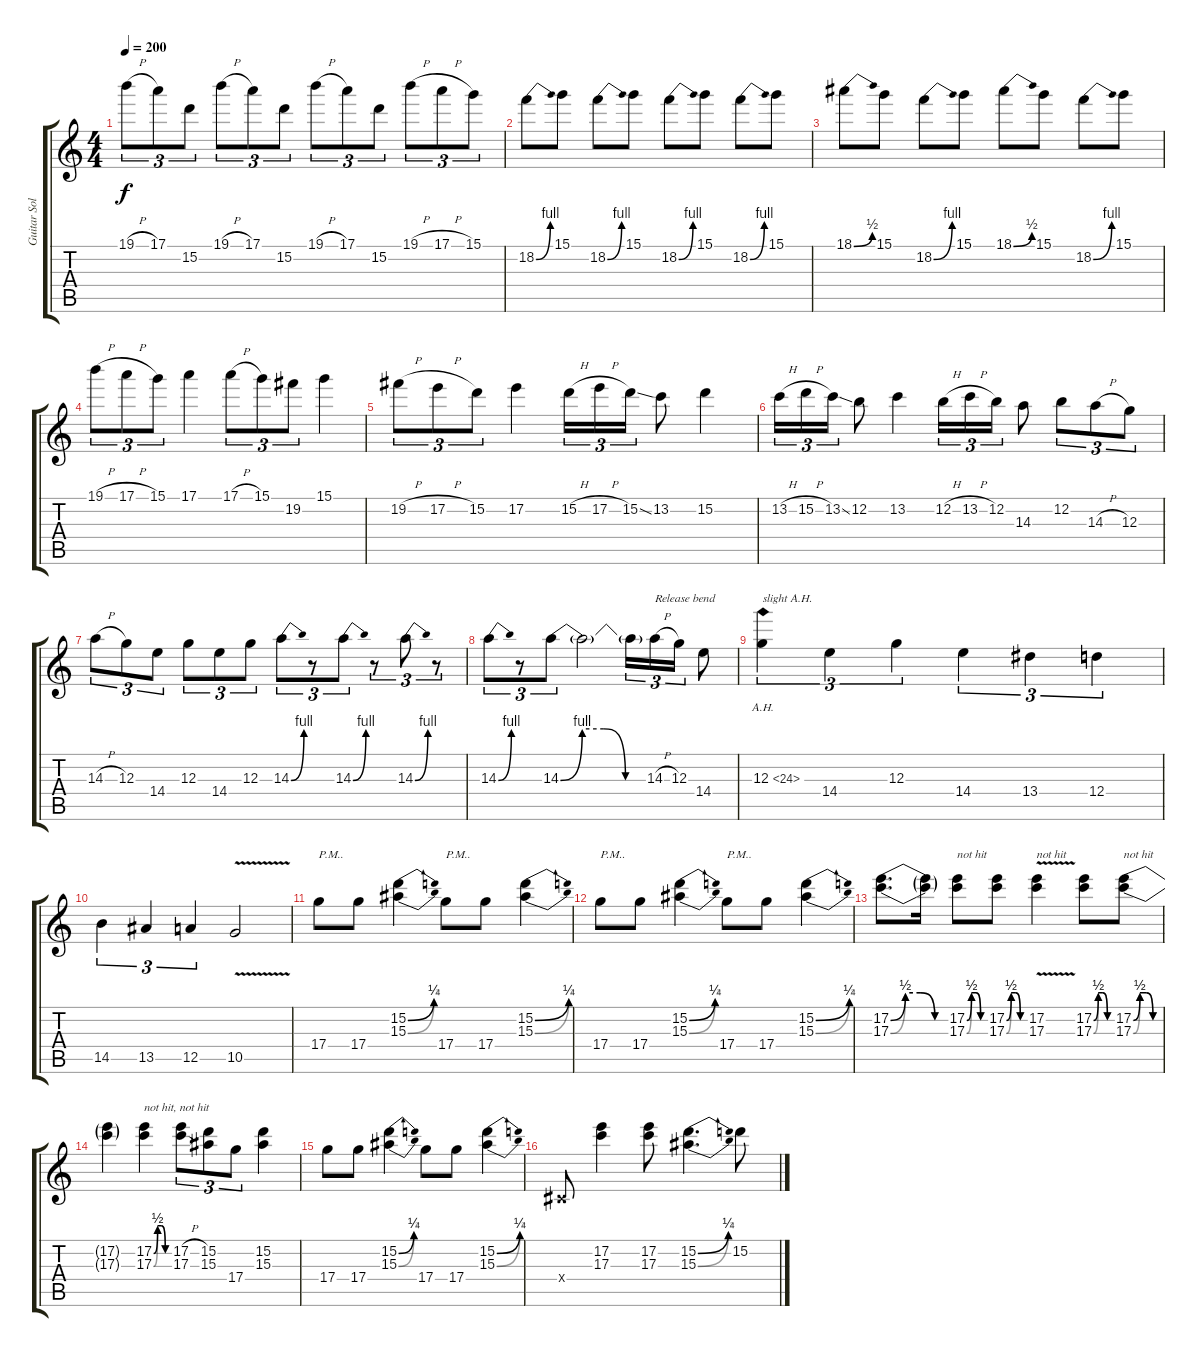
\track ("Guitar Solo" "Guitar Sol") {instrument overdrivenguitar}
\staff {score tabs}
\tuning (E4 B3 G3 D3 A2 E2) {hide}
\ts (4 4)
\tempo 200
\clef g2
\ks c
19.1{h}.8{tu (3 2) dy f} 17.1.8{tu (3 2)} 15.2.8{tu (3 2)} 19.1{h}.8{tu (3 2)} 17.1.8{tu (3 2)} 15.2.8{tu (3 2)} 19.1{h}.8{tu (3 2)} 17.1.8{tu (3 2)} 15.2.8{tu (3 2)} 19.1{h}.8{tu (3 2)} 17.1{h}.8{tu (3 2)} 15.1.8{tu (3 2)} |
18.2{be (bend 0 0 60 4)}.8 15.1.8 18.2{be (bend 0 0 60 4)}.8 15.1.8 18.2{be (bend 0 0 60 4)}.8 15.1.8 18.2{be (bend 0 0 60 4)}.8 15.1.8 |
18.1{be (bend 0 0 60 2)}.8 15.1.8 18.2{be (bend 0 0 60 4)}.8 15.1.8 18.1{be (bend 0 0 60 2)}.8 15.1.8 18.2{be (bend 0 0 60 4)}.8 15.1.8 |
19.1{h}.8{tu (3 2)} 17.1{h}.8{tu (3 2)} 15.1.8{tu (3 2)} 17.1.4 17.1{h}.8{tu (3 2)} 15.1.8{tu (3 2)} 19.2.8{tu (3 2)} 15.1.4 |
19.2{h}.8{tu (3 2)} 17.2{h}.8{tu (3 2)} 15.2.8{tu (3 2)} 17.2.4 15.2{h}.16{tu (3 2)} 17.2{h}.16{tu (3 2)} 15.2{ss}.16{tu (3 2)} 13.2.8 15.2.4 |
13.2{h}.16{tu (3 2)} 15.2{h}.16{tu (3 2)} 13.2{ss}.16{tu (3 2)} 12.2.8 13.2.4 12.2{h}.16{tu (3 2)} 13.2{h}.16{tu (3 2)} 12.2.16{tu (3 2)} 14.3.8 12.2.8{tu (3 2)} 14.3{h}.8{tu (3 2)} 12.3.8{tu (3 2)} |
14.3{h}.8{tu (3 2)} 12.3.8{tu (3 2)} 14.4.8{tu (3 2)} 12.3.8{tu (3 2)} 14.4.8{tu (3 2)} 12.3.8{tu (3 2)} 14.3{be (bend 0 0 60 4)}.8{tu (3 2)} r.8{tu (3 2)} 14.3{be (bend 0 0 60 4)}.8{tu (3 2)} r.8{tu (3 2)} 14.3{be (bend 0 0 60 4)}.8{tu (3 2)} r.8{tu (3 2)} |
14.3{be (bend 0 0 60 4)}.8{tu (3 2)} r.8{tu (3 2)} 14.3{be (custom 0 0 15 4 30 4 45 0 60 0)}.8{tu (3 2)} 14.3{t}.2 14.3{t}.16{tu (3 2)} 14.3{h}.16{tu (3 2) txt "Release bend"} 12.3.16{tu (3 2)} 14.4.8 |
12.3{ah 12}.4{tu (3 2) txt "slight A.H."} 14.4.4{tu (3 2)} 12.3.4{tu (3 2)} 14.4.4{tu (3 2)} 13.4.4{tu (3 2)} 12.4.4{tu (3 2)} |
14.5.4{tu (3 2)} 13.5.4{tu (3 2)} 12.5.4{tu (3 2)} 10.5{v}.2 |
17.4.8{txt "P.M.."} 17.4.8 (15.2{be (bend 0 0 60 1)} 15.3{be (bend 0 0 60 2)}).4 17.4.8{txt "P.M.."} 17.4.8 (15.2{be (bend 0 0 60 1)} 15.3{be (bend 0 0 60 2)}).4 |
17.4.8{txt "P.M.."} 17.4.8 (15.2{be (bend 0 0 60 1)} 15.3{be (bend 0 0 60 2)}).4 17.4.8{txt "P.M.."} 17.4.8 (15.2{be (bend 0 0 60 1)} 15.3{be (bend 0 0 60 2)}).4 |
(17.2{be (custom 0 0 15 2 30 2 45 0 60 0)} 17.3{be (custom 0 0 15 2 30 2 45 0 60 0)}).8{d} (17.2{t} 17.3{t}).16 (17.2{be (custom 0 0 15 2 30 2 45 0 60 0)} 17.3{be (custom 0 0 15 2 30 2 45 0 60 0)}).8{txt "not hit"} (17.2{be (custom 0 0 15 2 30 2 45 0 60 0)} 17.3{be (custom 0 0 15 2 30 2 45 0 60 0)}).8 (17.2{v} 17.3{v}).4{txt "not hit"} (17.2{be (custom 0 0 15 2 30 2 45 0 60 0)} 17.3{be (custom 0 0 15 2 30 2 45 0 60 0)}).8 (17.2{be (custom 0 0 15 2 30 2 45 0 60 0)} 17.3{be (custom 0 0 15 2 30 2 45 0 60 0)}).8{txt "not hit"} |
(17.2{t} 17.3{t}).4 (17.2{be (custom 0 0 15 2 30 2 45 0 60 0)} 17.3{be (custom 0 0 15 2 30 2 45 0 60 0)}).4{txt "not hit, not hit"} (17.2{h} 17.3{h}).8{tu (3 2)} (15.2 15.3).8{tu (3 2)} 17.4.8{tu (3 2)} (15.2 15.3).4 |
17.4.8 17.4.8 (15.2{be (bend 0 0 60 1)} 15.3{be (bend 0 0 60 2)}).4 17.4.8 17.4.8 (15.2{be (bend 0 0 60 1)} 15.3{be (bend 0 0 60 2)}).4 |
-1.4{x}.8 (17.2 17.3).4 (17.2 17.3).8 (15.2{be (bend 0 0 60 1)} 15.3{be (bend 0 0 60 2)}).4{d} 15.2.8
